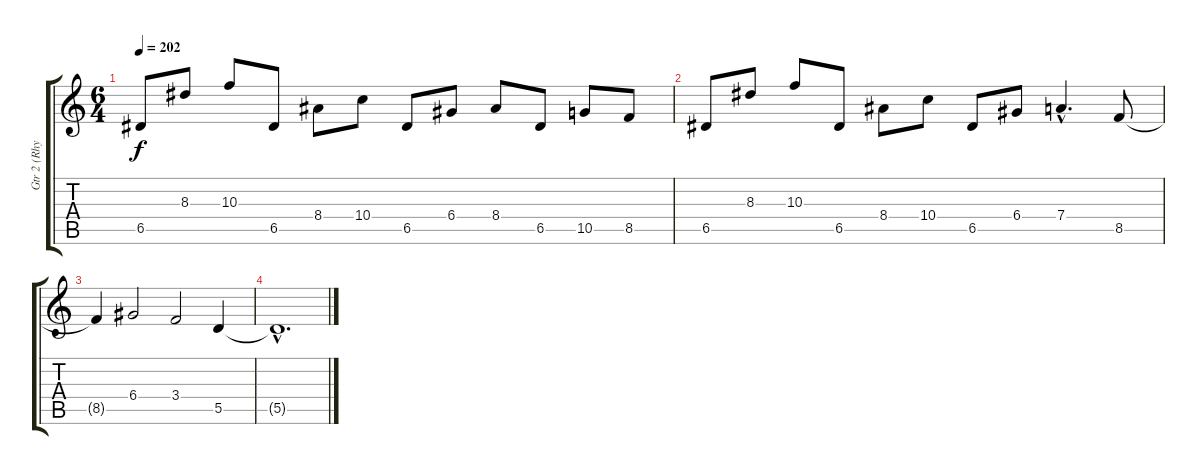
\track ("Gtr 2 (Rhythm)" "Gtr 2 (Rhy") {instrument distortionguitar}
\staff {score tabs}
\tuning (E4 B3 G3 D3 A2 E2) {hide}
\ts (6 4)
\tempo 202
\clef g2
\ks c
6.5.8{dy f} 8.3.8 10.3.8 6.5.8 8.4.8 10.4.8 6.5.8 6.4.8 8.4.8 6.5.8 10.5.8 8.5.8 |
6.5.8 8.3.8 10.3.8 6.5.8 8.4.8 10.4.8 6.5.8 6.4.8 7.4{hac}.4{d} 8.5.8 |
8.5{t}.4 6.4.2 3.4.2 5.5.4{volume 5} |
5.5{hac t}.1{d}
